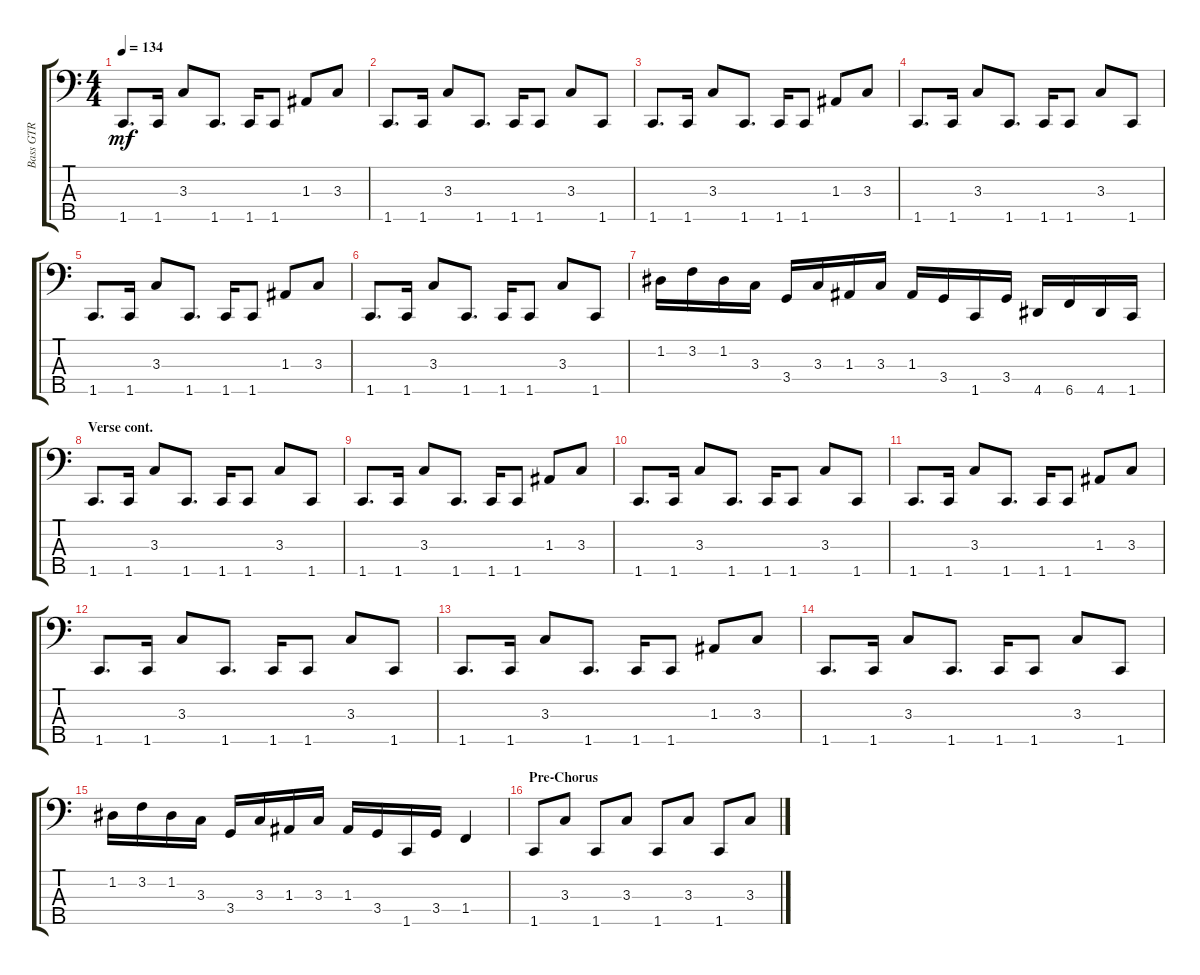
\track ("Bass GTR" "Bass GTR") {instrument electricbassfinger}
\staff {score tabs}
\tuning (G2 D2 A1 E1 B0) {hide}
\ts (4 4)
\tempo 134
\clef f4
\ks aminor
1.5.8{d dy mf} 1.5.16 3.3.8 1.5.8{d} 1.5.16 1.5.8 1.3.8 3.3.8 |
1.5.8{d} 1.5.16 3.3.8 1.5.8{d} 1.5.16 1.5.8 3.3.8 1.5.8 |
1.5.8{d} 1.5.16 3.3.8 1.5.8{d} 1.5.16 1.5.8 1.3.8 3.3.8 |
1.5.8{d} 1.5.16 3.3.8 1.5.8{d} 1.5.16 1.5.8 3.3.8 1.5.8 |
1.5.8{d} 1.5.16 3.3.8 1.5.8{d} 1.5.16 1.5.8 1.3.8 3.3.8 |
1.5.8{d} 1.5.16 3.3.8 1.5.8{d} 1.5.16 1.5.8 3.3.8 1.5.8 |
1.2.16 3.2.16 1.2.16 3.3.16 3.4.16 3.3.16 1.3.16 3.3.16 1.3.16 3.4.16 1.5.16 3.4.16 4.5.16 6.5.16 4.5.16 1.5.16 |
\section ("" "Verse cont.")
1.5.8{d} 1.5.16 3.3.8 1.5.8{d} 1.5.16 1.5.8 3.3.8 1.5.8 |
1.5.8{d} 1.5.16 3.3.8 1.5.8{d} 1.5.16 1.5.8 1.3.8 3.3.8 |
1.5.8{d} 1.5.16 3.3.8 1.5.8{d} 1.5.16 1.5.8 3.3.8 1.5.8 |
1.5.8{d} 1.5.16 3.3.8 1.5.8{d} 1.5.16 1.5.8 1.3.8 3.3.8 |
1.5.8{d} 1.5.16 3.3.8 1.5.8{d} 1.5.16 1.5.8 3.3.8 1.5.8 |
1.5.8{d} 1.5.16 3.3.8 1.5.8{d} 1.5.16 1.5.8 1.3.8 3.3.8 |
1.5.8{d} 1.5.16 3.3.8 1.5.8{d} 1.5.16 1.5.8 3.3.8 1.5.8 |
1.2.16 3.2.16 1.2.16 3.3.16 3.4.16 3.3.16 1.3.16 3.3.16 1.3.16 3.4.16 1.5.16 3.4.16 1.4.4 |
\section ("" "Pre-Chorus")
1.5.8 3.3.8 1.5.8 3.3.8 1.5.8 3.3.8 1.5.8 3.3.8
